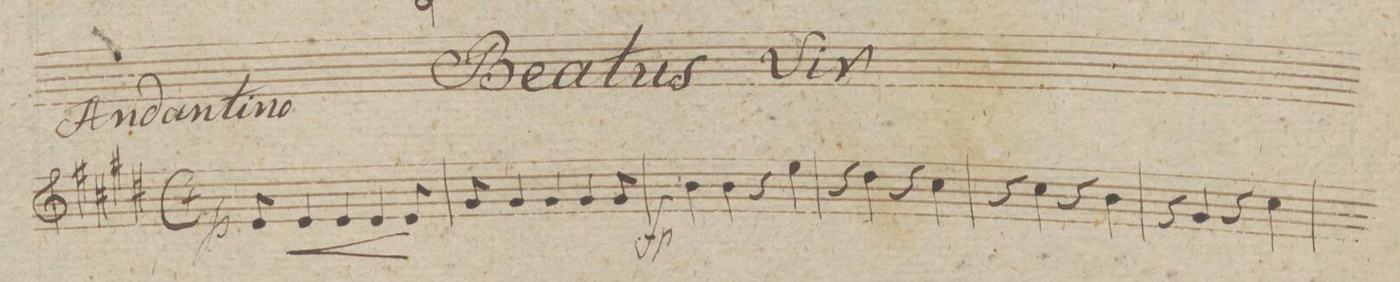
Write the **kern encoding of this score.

**kern	**dynam
*I"Violino 1mo	*
*clefG2	*
*k[f#c#g#d#]	*
*met(c|)	*
*M2/2	*
*	*below
8e/	p
4e/	<
4e/	.
4e/	.
8e/	[
=2	=2
8g#/	.
4g#/	.
4g#/	.
4g#/	.
8g#/	.
=3	=3
4b\	fp
4b\	.
4r	.
4ee\	.
=4	=4
4r	.
4dd#\	.
4r	.
4cc#\	.
=5	=5
4r	.
4cc#\	.
4r	.
4b\	.
=6	=6
4r	.
4g#/	.
4r	.
4cc#\	.
=7	=7
*-	*-
